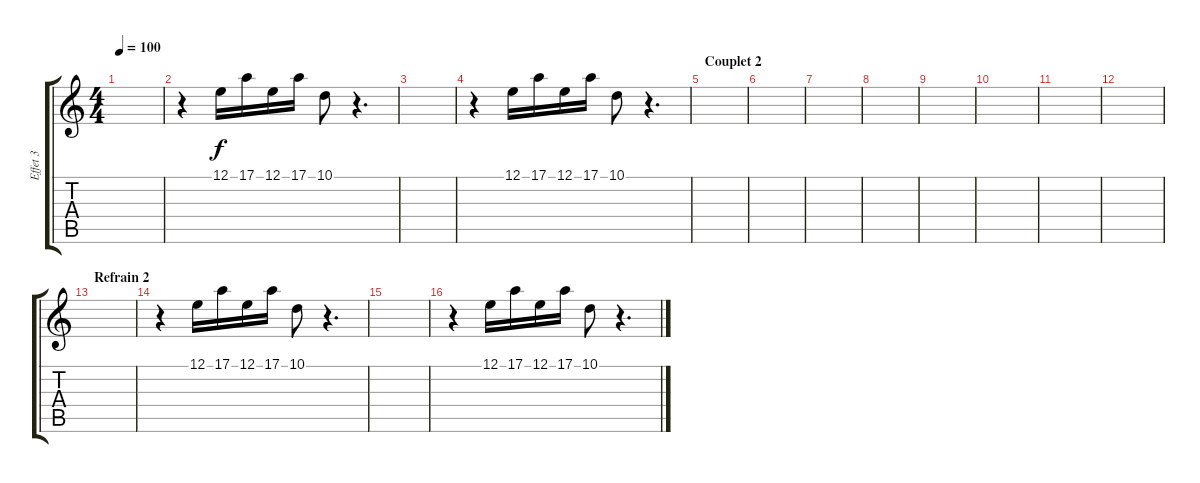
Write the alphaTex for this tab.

\track ("Effet 3" "Effet 3") {instrument sitar}
\staff {score tabs}
\tuning (E4 B3 G3 D3 A2 E2) {hide}
\ts (4 4)
\tempo 100
\clef g2
\ks c
|
r.4 12.1.16 17.1.16 12.1.16 17.1.16 10.1.8 r.4{d} |
|
r.4 12.1.16 17.1.16 12.1.16 17.1.16 10.1.8 r.4{d} |
\section ("" "Couplet 2")
|
|
|
|
|
|
|
|
\section ("" "Refrain 2")
|
r.4 12.1.16 17.1.16 12.1.16 17.1.16 10.1.8 r.4{d} |
|
r.4 12.1.16 17.1.16 12.1.16 17.1.16 10.1.8 r.4{d}
